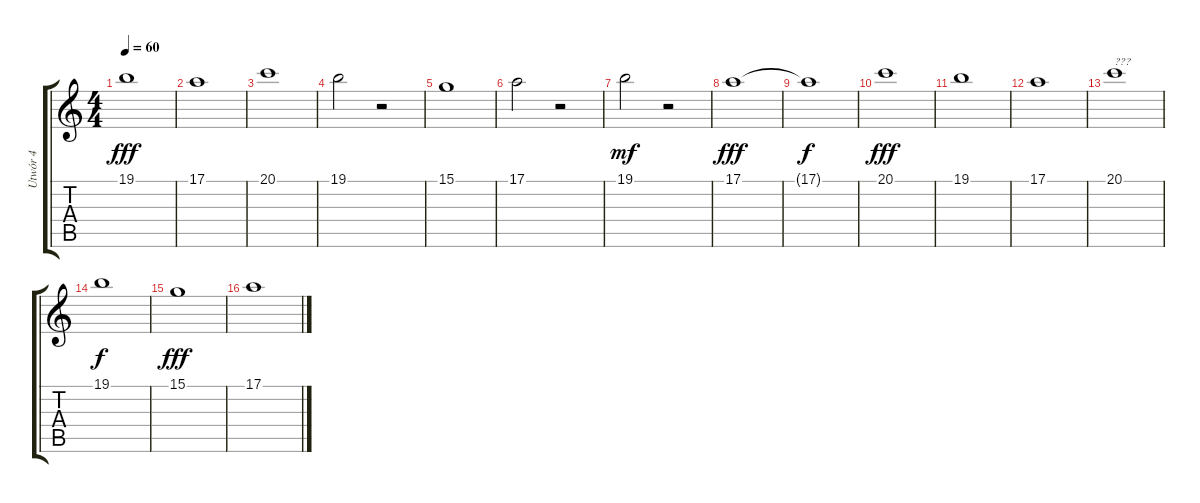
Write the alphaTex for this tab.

\track ("Utwór 4" "Utwór 4") {instrument stringensemble2}
\staff {score tabs}
\tuning (E4 B3 G3 D3 A2 E2) {hide}
\ts (4 4)
\tempo 60
\clef g2
\ks c
19.1.1{dy fff} |
17.1.1 |
20.1.1 |
19.1.2 r.2 |
15.1.1 |
17.1.2 r.2 |
19.1.2{dy mf} r.2 |
17.1.1{dy fff} |
17.1{t}.1{dy f} |
20.1.1{dy fff} |
19.1.1 |
17.1.1 |
20.1.1{txt "???" volume 11} |
19.1.1{dy f} |
15.1.1{dy fff} |
17.1.1
